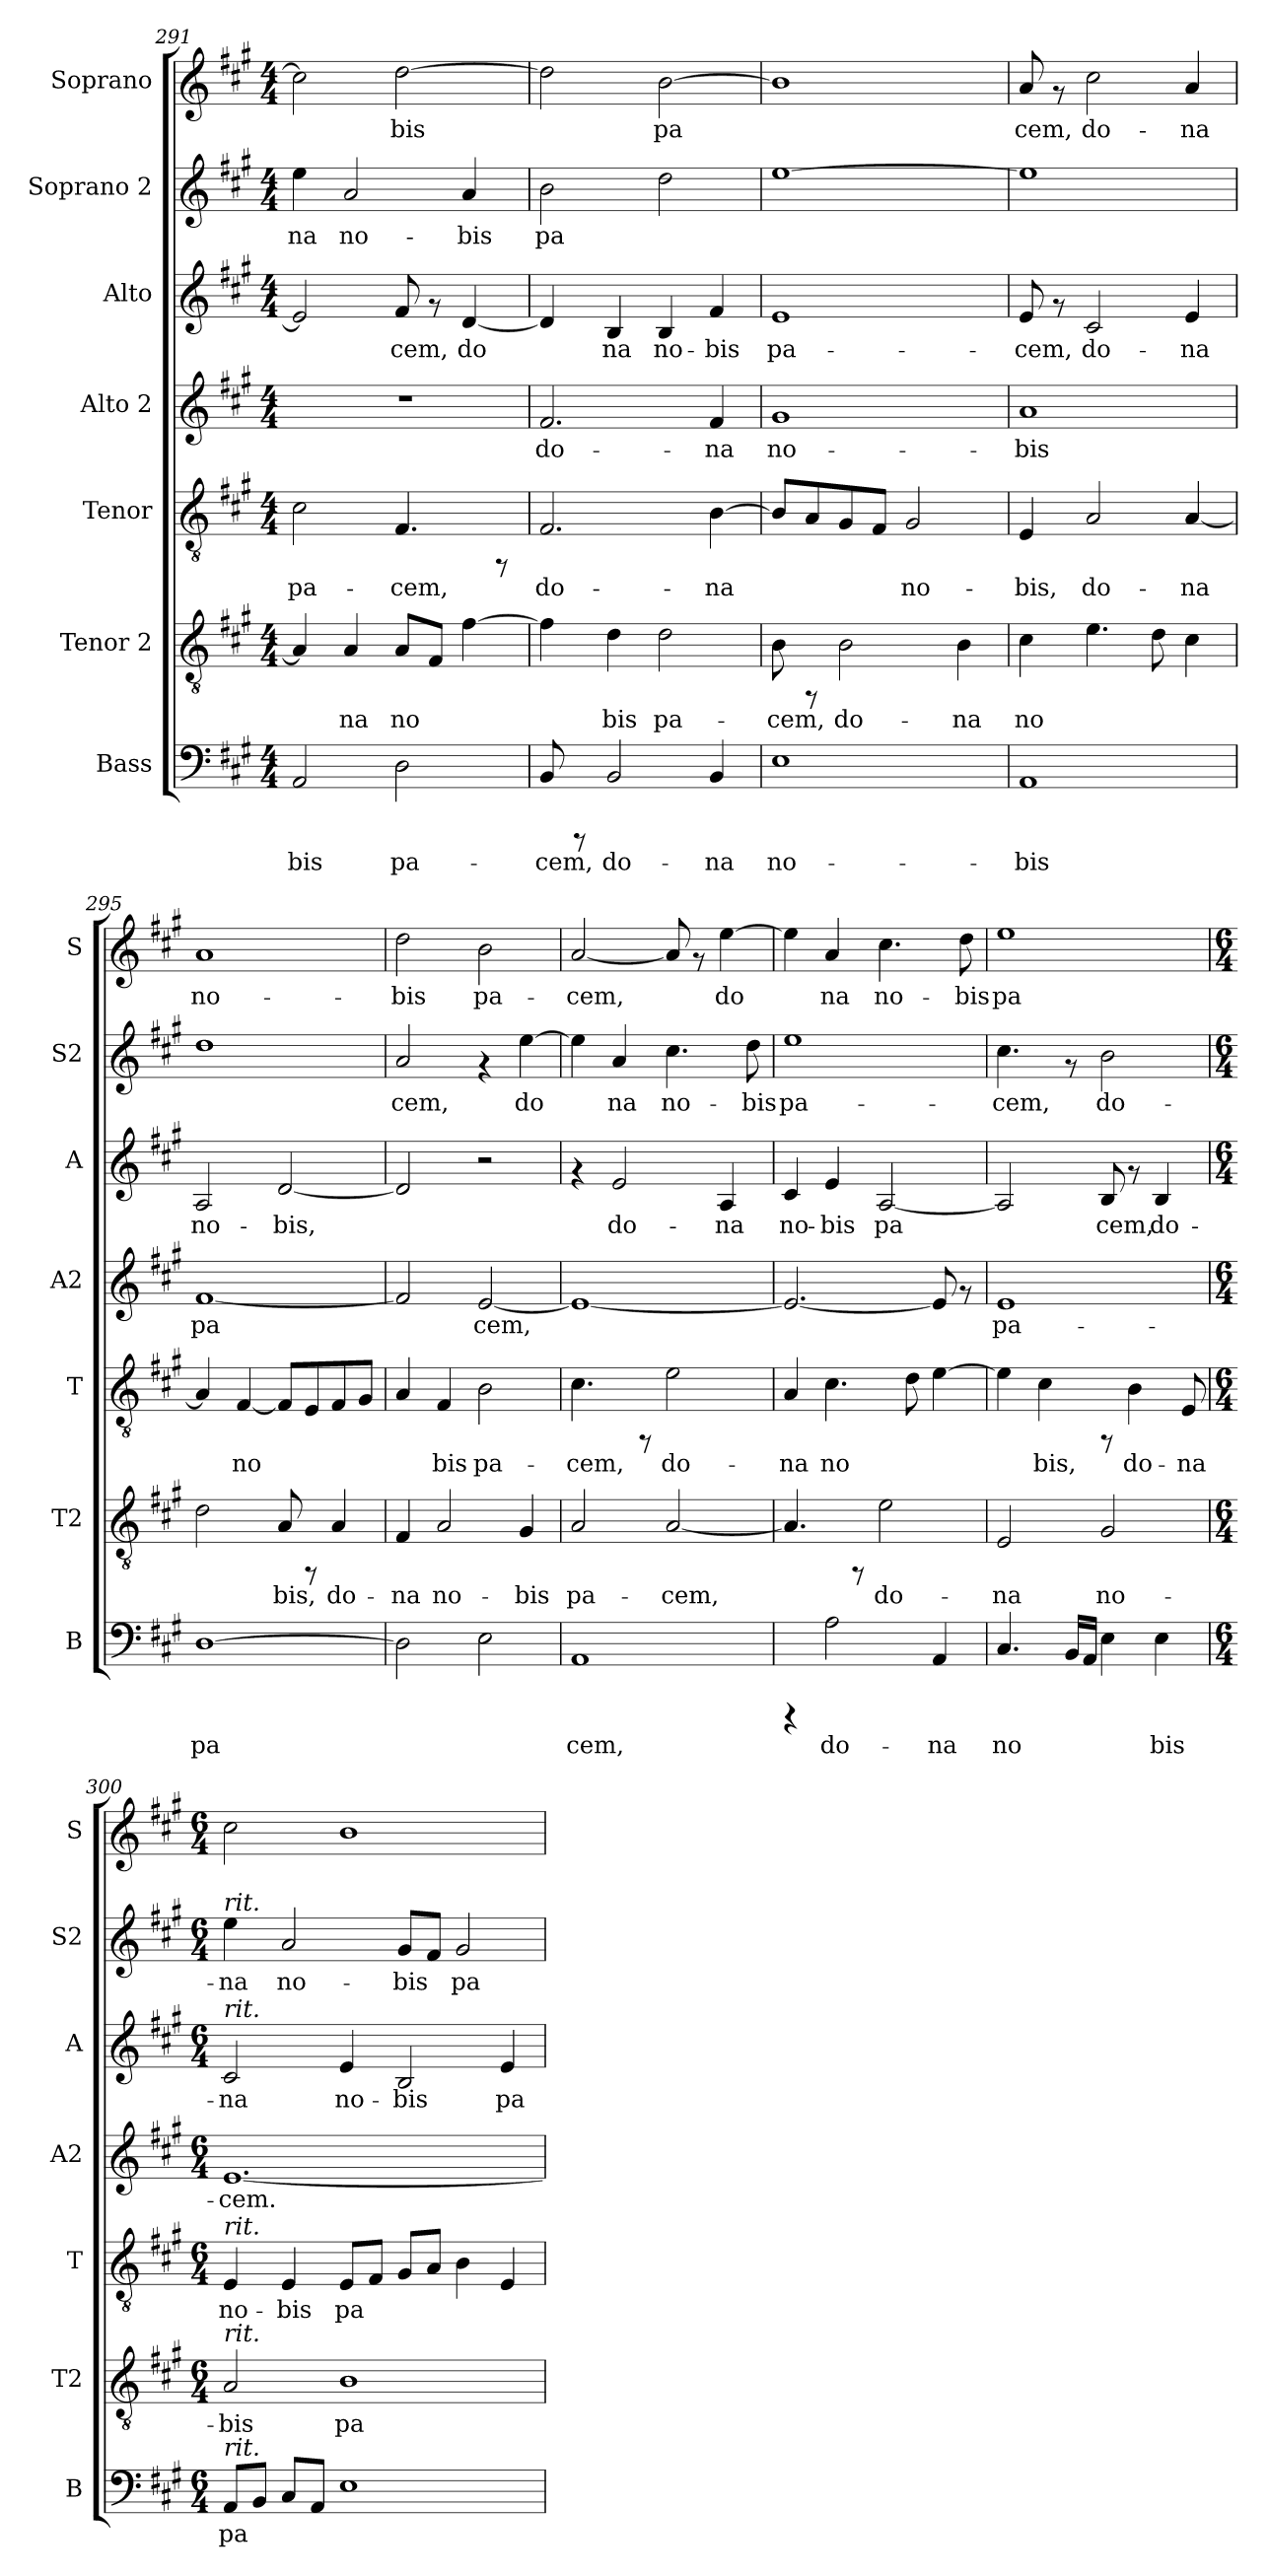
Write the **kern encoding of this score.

**kern	**text	**kern	**text	**kern	**text	**kern	**text	**kern	**text	**kern	**text	**kern	**text
*part7	*part7	*part6	*part6	*part5	*part5	*part4	*part4	*part3	*part3	*part2	*part2	*part1	*part1
*staff7	*staff7	*staff6	*staff6	*staff5	*staff5	*staff4	*staff4	*staff3	*staff3	*staff2	*staff2	*staff1	*staff1
*I"Bass	*	*I"Tenor 2	*	*I"Tenor	*	*I"Alto 2	*	*I"Alto	*	*I"Soprano 2	*	*I"Soprano	*
*I'B	*	*I'T2	*	*I'T	*	*I'A2	*	*I'A	*	*I'S2	*	*I'S	*
!!LO:PB:g=z
*clefF4	*	*clefGv2	*	*clefGv2	*	*clefG2	*	*clefG2	*	*clefG2	*	*clefG2	*
*k[f#c#g#]	*	*k[f#c#g#]	*	*k[f#c#g#]	*	*k[f#c#g#]	*	*k[f#c#g#]	*	*k[f#c#g#]	*	*k[f#c#g#]	*
*A:	*	*A:	*	*A:	*	*A:	*	*A:	*	*A:	*	*A:	*
*M4/4	*	*M4/4	*	*M4/4	*	*M4/4	*	*M4/4	*	*M4/4	*	*M4/4	*
=291	=291	=291	=291	=291	=291	=291	=291	=291	=291	=291	=291	=291	=291
!	!LO:LY:b:cj	!	!LO:LY:b:cj	!	!LO:LY:b:cj	!	!	!	!LO:LY:b:cj	!	!LO:LY:b:cj	!	!LO:LY:b:cj
2AA/	-bis	4A/]	--	2c#\	pa-	1r	.	2e/]	--	4ee\	-na	2cc#\]	--
!	!	!	!LO:LY:b:cj	!	!	!	!	!	!	!	!LO:LY:b:cj	!	!
.	.	4A/	-na	.	.	.	.	.	.	2a/	no-	.	.
!	!LO:LY:b:cj	!	!LO:LY:b:cj	!	!LO:LY:b:cj	!	!	!	!LO:LY:b:cj	!	!	!	!LO:LY:b:cj
2D\	pa-	8A/L	no-	4.F#/	-cem,	.	.	8f#/	-cem,	.	.	[>2dd\	-bis
!	!	!	!LO:LY:b:cj	!	!	!	!	!	!	!	!	!	!
.	.	8F#/J	--	.	.	.	.	8rf	.	.	.	.	.
!	!	!	!LO:LY:b:cj	!	!	!	!	!	!LO:LY:b:cj	!	!LO:LY:b:cj	!	!
.	.	[>4f#\	--	.	.	.	.	[<4d/	do-	4a/	-bis	.	.
.	.	.	.	8rFF	.	.	.	.	.	.	.	.	.
=292	=292	=292	=292	=292	=292	=292	=292	=292	=292	=292	=292	=292	=292
!	!LO:LY:b:cj	!	!LO:LY:b:cj	!	!LO:LY:b:cj	!	!LO:LY:b:cj	!	!LO:LY:b:cj	!	!LO:LY:b:cj	!	!LO:LY:b:cj
8BB/	-cem,	4f#\]	--	2.F#/	do-	2.f#/	do-	4d/]	--	2b\	pa-	2dd\]	.
8rCCC	.	.	.	.	.	.	.	.	.	.	.	.	.
!	!LO:LY:b:cj	!	!LO:LY:b:cj	!	!	!	!	!	!LO:LY:b:cj	!	!	!	!
2BB/	do-	4d\	-bis	.	.	.	.	4B/	-na	.	.	.	.
!	!	!	!LO:LY:b:cj	!	!	!	!	!	!LO:LY:b:cj	!	!LO:LY:b:cj	!	!LO:LY:b:cj
.	.	2d\	pa-	.	.	.	.	4B/	no-	2dd\	--	[>2b\	pa-
!	!LO:LY:b:cj	!	!	!	!LO:LY:b:cj	!	!LO:LY:b:cj	!	!LO:LY:b:cj	!	!	!	!
4BB/	-na	.	.	[>4B\	-na	4f#/	-na	4f#/	-bis	.	.	.	.
=293	=293	=293	=293	=293	=293	=293	=293	=293	=293	=293	=293	=293	=293
!	!LO:LY:b:cj	!	!LO:LY:b:cj	!	!LO:LY:b:cj	!	!LO:LY:b:cj	!	!LO:LY:b:cj	!	!LO:LY:b:cj	!	!LO:LY:b:cj
1E	no-	8B\	-cem,	8B/L]	.	1g#	no-	1e	pa-	[>1ee	--	1b]	--
!	!	!	!	!	!LO:LY:b:cj	!	!	!	!	!	!	!	!
.	.	8rFF	.	8A/	.	.	.	.	.	.	.	.	.
!	!	!	!LO:LY:b:cj	!	!LO:LY:b:cj	!	!	!	!	!	!	!	!
.	.	2B\	do-	8G#/	.	.	.	.	.	.	.	.	.
!	!	!	!	!	!LO:LY:b:cj	!	!	!	!	!	!	!	!
.	.	.	.	8F#/J	.	.	.	.	.	.	.	.	.
!	!	!	!	!	!LO:LY:b:cj	!	!	!	!	!	!	!	!
.	.	.	.	2G#/	no-	.	.	.	.	.	.	.	.
!	!	!	!LO:LY:b:cj	!	!	!	!	!	!	!	!	!	!
.	.	4B\	-na	.	.	.	.	.	.	.	.	.	.
=294	=294	=294	=294	=294	=294	=294	=294	=294	=294	=294	=294	=294	=294
!	!LO:LY:b:cj	!	!LO:LY:b:cj	!	!LO:LY:b:cj	!	!LO:LY:b:cj	!	!LO:LY:b:cj	!	!LO:LY:b:cj	!	!LO:LY:b:cj
1AA	-bis	4c#\	no-	4E/	-bis,	1a	-bis	8e/	-cem,	1ee]	--	8a/	-cem,
.	.	.	.	.	.	.	.	8rf	.	.	.	8rf	.
!	!	!	!LO:LY:b:cj	!	!LO:LY:b:cj	!	!	!	!LO:LY:b:cj	!	!	!	!LO:LY:b:cj
.	.	4.e\	--	2A/	do-	.	.	2c#/	do-	.	.	2cc#\	do-
!	!	!	!LO:LY:b:cj	!	!	!	!	!	!	!	!	!	!
.	.	8d\	--	.	.	.	.	.	.	.	.	.	.
!	!	!	!LO:LY:b:cj	!	!LO:LY:b:cj	!	!	!	!LO:LY:b:cj	!	!	!	!LO:LY:b:cj
.	.	4c#\	--	[<4A/	-na	.	.	4e/	-na	.	.	4a/	-na
=295	=295	=295	=295	=295	=295	=295	=295	=295	=295	=295	=295	=295	=295
!	!LO:LY:b:cj	!	!LO:LY:b:cj	!	!LO:LY:b:cj	!	!LO:LY:b:cj	!	!LO:LY:b:cj	!	!LO:LY:b:cj	!	!LO:LY:b:cj
[>1D	pa-	2d\	--	4A/]	.	[<1f#	pa-	2A/	no-	1dd	--	1a	no-
!	!	!	!	!	!LO:LY:b:cj	!	!	!	!	!	!	!	!
.	.	.	.	[<4F#/	no-	.	.	.	.	.	.	.	.
!	!	!	!LO:LY:b:cj	!	!LO:LY:b:cj	!	!	!	!LO:LY:b:cj	!	!	!	!
.	.	8A/	-bis,	8F#/L]	--	.	.	[<2d/	-bis,	.	.	.	.
!	!	!	!	!	!LO:LY:b:cj	!	!	!	!	!	!	!	!
.	.	8rFF	.	8E/	--	.	.	.	.	.	.	.	.
!	!	!	!LO:LY:b:cj	!	!LO:LY:b:cj	!	!	!	!	!	!	!	!
.	.	4A/	do-	8F#/	--	.	.	.	.	.	.	.	.
!	!	!	!	!	!LO:LY:b:cj	!	!	!	!	!	!	!	!
.	.	.	.	8G#/J	--	.	.	.	.	.	.	.	.
=296	=296	=296	=296	=296	=296	=296	=296	=296	=296	=296	=296	=296	=296
!	!LO:LY:b:cj	!	!LO:LY:b:cj	!	!LO:LY:b:cj	!	!LO:LY:b:cj	!	!LO:LY:b:cj	!	!LO:LY:b:cj	!	!LO:LY:b:cj
2D\]	--	4F#/	-na	4A/	--	2f#/]	--	2d/]	.	2a/	-cem,	2dd\	-bis
!	!	!	!LO:LY:b:cj	!	!LO:LY:b:cj	!	!	!	!	!	!	!	!
.	.	2A/	no-	4F#/	-bis	.	.	.	.	.	.	.	.
!	!LO:LY:b:cj	!	!	!	!LO:LY:b:cj	!	!LO:LY:b:cj	!	!	!	!	!	!LO:LY:b:cj
2E\	--	.	.	2B\	pa-	[<2e/	-cem,	2r	.	4rf	.	2b\	pa-
!	!	!	!LO:LY:b:cj	!	!	!	!	!	!	!	!LO:LY:b:cj	!	!
.	.	4G#/	-bis	.	.	.	.	.	.	[>4ee\	do-	.	.
!!LO:PB:g=z
=297	=297	=297	=297	=297	=297	=297	=297	=297	=297	=297	=297	=297	=297
!	!LO:LY:b:cj	!	!LO:LY:b:cj	!	!LO:LY:b:cj	!	!LO:LY:b:cj	!	!	!	!LO:LY:b:cj	!	!LO:LY:b:cj
1AA	-cem,	2A/	pa-	4.c#\	-cem,	1e_<	.	4rf	.	4ee\]	--	[<2a/	-cem,
!	!	!	!	!	!	!	!	!	!LO:LY:b:cj	!	!LO:LY:b:cj	!	!
.	.	.	.	.	.	.	.	2e/	do-	4a/	-na	.	.
.	.	.	.	8rFF	.	.	.	.	.	.	.	.	.
!	!	!	!LO:LY:b:cj	!	!LO:LY:b:cj	!	!	!	!	!	!LO:LY:b:cj	!	!LO:LY:b:cj
.	.	[<2A/	-cem,	2e\	do-	.	.	.	.	4.cc#\	no-	8a/]	.
.	.	.	.	.	.	.	.	.	.	.	.	8rf	.
!	!	!	!	!	!	!	!	!	!LO:LY:b:cj	!	!	!	!LO:LY:b:cj
.	.	.	.	.	.	.	.	4A/	-na	.	.	[>4ee\	do-
!	!	!	!	!	!	!	!	!	!	!	!LO:LY:b:cj	!	!
.	.	.	.	.	.	.	.	.	.	8dd\	-bis	.	.
=298	=298	=298	=298	=298	=298	=298	=298	=298	=298	=298	=298	=298	=298
!	!	!	!LO:LY:b:cj	!	!LO:LY:b:cj	!	!LO:LY:b:cj	!	!LO:LY:b:cj	!	!LO:LY:b:cj	!	!LO:LY:b:cj
4rCCC	.	4.A/]	.	4A/	-na	2.e/_<	.	4c#/	no-	1ee	pa-	4ee\]	--
!	!LO:LY:b:cj	!	!	!	!LO:LY:b:cj	!	!	!	!LO:LY:b:cj	!	!	!	!LO:LY:b:cj
2A\	do-	.	.	4.c#\	no-	.	.	4e/	-bis	.	.	4a/	-na
.	.	8rFF	.	.	.	.	.	.	.	.	.	.	.
!	!	!	!LO:LY:b:cj	!	!	!	!	!	!LO:LY:b:cj	!	!	!	!LO:LY:b:cj
.	.	2e\	do-	.	.	.	.	[<2A/	pa-	.	.	4.cc#\	no-
!	!	!	!	!	!LO:LY:b:cj	!	!	!	!	!	!	!	!
.	.	.	.	8d\	--	.	.	.	.	.	.	.	.
!	!LO:LY:b:cj	!	!	!	!LO:LY:b:cj	!	!LO:LY:b:cj	!	!	!	!	!	!
4AA/	-na	.	.	[>4e\	--	8e/]	.	.	.	.	.	.	.
!	!	!	!	!	!	!	!	!	!	!	!	!	!LO:LY:b:cj
.	.	.	.	.	.	8rf	.	.	.	.	.	8dd\	-bis
=299	=299	=299	=299	=299	=299	=299	=299	=299	=299	=299	=299	=299	=299
!	!LO:LY:b:cj	!	!LO:LY:b:cj	!	!LO:LY:b:cj	!	!LO:LY:b:cj	!	!LO:LY:b:cj	!	!LO:LY:b:cj	!	!LO:LY:b:cj
4.C#/	no-	2E/	-na	4e\]	--	1e	pa-	2A/]	--	4.cc#\	-cem,	1ee	pa-
!	!	!	!	!	!LO:LY:b:cj	!	!	!	!	!	!	!	!
.	.	.	.	4c#\	-bis,	.	.	.	.	.	.	.	.
!	!LO:LY:b:cj	!	!	!	!	!	!	!	!	!	!	!	!
16BB/L	--	.	.	.	.	.	.	.	.	8rf	.	.	.
!	!LO:LY:b:cj	!	!	!	!	!	!	!	!	!	!	!	!
16AA/J	--	.	.	.	.	.	.	.	.	.	.	.	.
!	!LO:LY:b:cj	!	!LO:LY:b:cj	!	!	!	!	!	!LO:LY:b:cj	!	!LO:LY:b:cj	!	!
4E\	--	2G#/	no-	8rFF	.	.	.	8B/	-cem,	2b\	do-	.	.
!	!	!	!	!	!LO:LY:b:cj	!	!	!	!	!	!	!	!
.	.	.	.	4B\	do-	.	.	8rf	.	.	.	.	.
!	!LO:LY:b:cj	!	!	!	!	!	!	!	!LO:LY:b:cj	!	!	!	!
4E\	-bis	.	.	.	.	.	.	4B/	do-	.	.	.	.
!	!	!	!	!	!LO:LY:b:cj	!	!	!	!	!	!	!	!
.	.	.	.	8E/	-na	.	.	.	.	.	.	.	.
=300	=300	=300	=300	=300	=300	=300	=300	=300	=300	=300	=300	=300	=300
*M6/4	*	*M6/4	*	*M6/4	*	*M6/4	*	*M6/4	*	*M6/4	*	*M6/4	*
!	!	!	!	!	!	!	!	!	!	!LO:TX:a:i:t=rit.	!	!	!
!	!	!	!	!	!	!	!	!LO:TX:a:i:t=rit.	!	!	!	!	!
!	!	!	!	!LO:TX:a:i:t=rit.	!	!	!	!	!	!	!	!	!
!	!	!LO:TX:a:i:t=rit.	!	!	!	!	!	!	!	!	!	!	!
!LO:TX:a:i:t=rit.	!	!	!	!	!	!	!	!	!	!	!	!	!
!	!LO:LY:b:cj	!	!LO:LY:b:cj	!	!LO:LY:b:cj	!	!LO:LY:b:cj	!	!LO:LY:b:cj	!	!LO:LY:b:cj	!	!LO:LY:b:cj
8AA/L	pa-	2A/	-bis	4E/	no-	[<1.e	-cem.	2c#/	-na	4ee\	-na	2cc#\	--
!	!LO:LY:b:cj	!	!	!	!	!	!	!	!	!	!	!	!
8BB/J	--	.	.	.	.	.	.	.	.	.	.	.	.
!	!LO:LY:b:cj	!	!	!	!LO:LY:b:cj	!	!	!	!	!	!LO:LY:b:cj	!	!
8C#/L	--	.	.	4E/	-bis	.	.	.	.	2a/	no-	.	.
!	!LO:LY:b:cj	!	!	!	!	!	!	!	!	!	!	!	!
8AA/J	--	.	.	.	.	.	.	.	.	.	.	.	.
!	!LO:LY:b:cj	!	!LO:LY:b:cj	!	!LO:LY:b:cj	!	!	!	!LO:LY:b:cj	!	!	!	!LO:LY:b:cj
1E	--	1B	pa	8E/L	pa-	.	.	4e/	no-	.	.	1b	--
!	!	!	!	!	!LO:LY:b:cj	!	!	!	!	!	!	!	!
.	.	.	.	8F#/J	--	.	.	.	.	.	.	.	.
!	!	!	!	!	!LO:LY:b:cj	!	!	!	!LO:LY:b:cj	!	!LO:LY:b:cj	!	!
.	.	.	.	8G#/L	--	.	.	2B/	-bis	8g#/L	-bis	.	.
!	!	!	!	!	!LO:LY:b:cj	!	!	!	!	!	!LO:LY:b:cj	!	!
.	.	.	.	8A/J	--	.	.	.	.	8f#/J	.	.	.
!	!	!	!	!	!LO:LY:b:cj	!	!	!	!	!	!LO:LY:b:cj	!	!
.	.	.	.	4B\	--	.	.	.	.	2g#/	pa-	.	.
!	!	!	!	!	!LO:LY:b:cj	!	!	!	!LO:LY:b:cj	!	!	!	!
.	.	.	.	4E/	--	.	.	4e/	pa-	.	.	.	.
=	=	=	=	=	=	=	=	=	=	=	=	=	=
*-	*-	*-	*-	*-	*-	*-	*-	*-	*-	*-	*-	*-	*-
